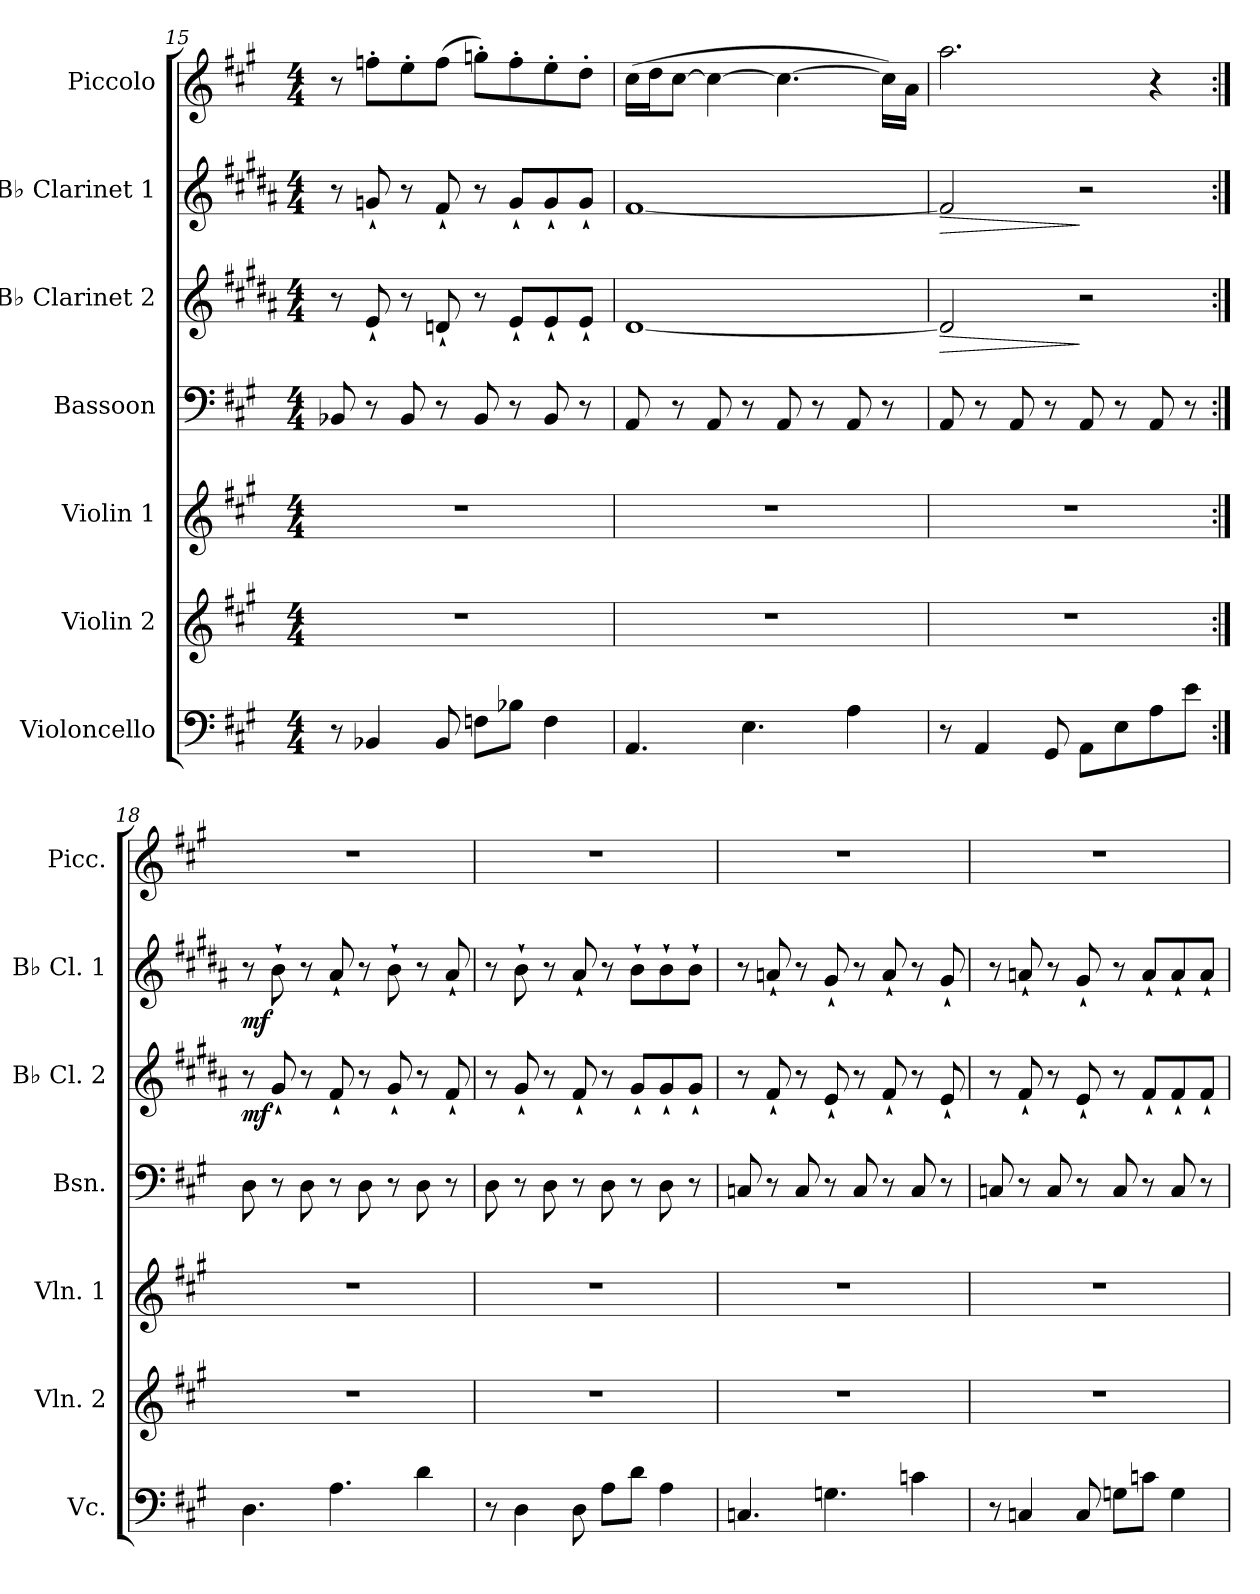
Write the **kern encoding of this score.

**kern	**kern	**kern	**kern	**kern	**dynam	**kern	**dynam	**kern
*part7	*part6	*part5	*part4	*part3	*part3	*part2	*part2	*part1
*staff7	*staff6	*staff5	*staff4	*staff3	*staff3	*staff2	*staff2	*staff1
*I"Violoncello	*I"Violin 2	*I"Violin 1	*I"Bassoon	*I"B♭ Clarinet 2	*	*I"B♭ Clarinet 1	*	*I"Piccolo
*I'Vc.	*I'Vln. 2	*I'Vln. 1	*I'Bsn.	*I'B♭ Cl. 2	*	*I'B♭ Cl. 1	*	*I'Picc.
*clefF4	*clefG2	*clefG2	*clefF4	*clefG2	*	*clefG2	*	*clefG2
*	*	*	*	*ITrd1c2	*	*ITrd1c2	*	*
*k[f#c#g#]	*k[f#c#g#]	*k[f#c#g#]	*k[f#c#g#]	*k[f#c#g#]	*	*k[f#c#g#]	*	*k[f#c#g#]
*M4/4	*M4/4	*M4/4	*M4/4	*M4/4	*	*M4/4	*	*M4/4
=15	=15	=15	=15	=15	=15	=15	=15	=15
8r	1r	1r	8BB-X/	8r	.	8r	.	8r
4BB-X/	.	.	8r	8d`/	.	8fn`/	.	8ffn'\L
.	.	.	8BB-/	8r	.	8r	.	8ee'\
8BB-/	.	.	8r	8cn`/	.	8e`/	.	(8ff\J
8Fn\L	.	.	8BB-/	8r	.	8r	.	8ggn'\L)
8B-X\J	.	.	8r	8d`/L	.	8f`/L	.	8ff'\
4F\	.	.	8BB-/	8d`/	.	8f`/	.	8ee'\
.	.	.	8r	8d`/J	.	8f`/J	.	8dd'\J
!!LO:LB:g=z
=16	=16	=16	=16	=16	=16	=16	=16	=16
4.AA/	1r	1r	8AA/	[1c#	.	[1e	.	(16cc#\LL
.	.	.	.	.	.	.	.	16dd\J
.	.	.	8r	.	.	.	.	[8cc#\J
.	.	.	8AA/	.	.	.	.	4cc#\_
4.E\	.	.	8r	.	.	.	.	.
.	.	.	8AA/	.	.	.	.	4.cc#\_
.	.	.	8r	.	.	.	.	.
4A\	.	.	8AA/	.	.	.	.	.
.	.	.	8r	.	.	.	.	16cc#\LL])
.	.	.	.	.	.	.	.	16a\JJ
=17	=17	=17	=17	=17	=17	=17	=17	=17
!	!	!	!	!	!LO:HP:b	!	!LO:HP:b	!
8r	1r	1r	8AA/	2c#/]	>	2e/]	>	2.aa\
4AA/	.	.	8r	.	.	.	.	.
.	.	.	8AA/	.	.	.	.	.
8GG#/	.	.	8r	.	.	.	.	.
8AA\L	.	.	8AA/	2r	]	2r	]	.
8E\	.	.	8r	.	.	.	.	.
8A\	.	.	8AA/	.	.	.	.	4r
8e\J	.	.	8r	.	.	.	.	.
=18:|!	=18:|!	=18:|!	=18:|!	=18:|!	=18:|!	=18:|!	=18:|!	=18:|!
!	!	!	!	!	!LO:DY:b	!	!LO:DY:b	!
4.D\	1r	1r	8D\	8r	mf	8r	mf	1r
.	.	.	8r	8f#`/	.	8a`\	.	.
.	.	.	8D\	8r	.	8r	.	.
4.A\	.	.	8r	8e`/	.	8g#`/	.	.
.	.	.	8D\	8r	.	8r	.	.
.	.	.	8r	8f#`/	.	8a`\	.	.
4d\	.	.	8D\	8r	.	8r	.	.
.	.	.	8r	8e`/	.	8g#`/	.	.
=19	=19	=19	=19	=19	=19	=19	=19	=19
8r	1r	1r	8D\	8r	.	8r	.	1r
4D\	.	.	8r	8f#`/	.	8a`\	.	.
.	.	.	8D\	8r	.	8r	.	.
8D\	.	.	8r	8e`/	.	8g#`/	.	.
8A\L	.	.	8D\	8r	.	8r	.	.
8d\J	.	.	8r	8f#`/L	.	8a`\L	.	.
4A\	.	.	8D\	8f#`/	.	8a`\	.	.
.	.	.	8r	8f#`/J	.	8a`\J	.	.
!!LO:PB:g=z
=20	=20	=20	=20	=20	=20	=20	=20	=20
4.Cn/	1r	1r	8Cn/	8r	.	8r	.	1r
.	.	.	8r	8e`/	.	8gn`/	.	.
.	.	.	8C/	8r	.	8r	.	.
4.Gn\	.	.	8r	8d`/	.	8f#`/	.	.
.	.	.	8C/	8r	.	8r	.	.
.	.	.	8r	8e`/	.	8g`/	.	.
4cn\	.	.	8C/	8r	.	8r	.	.
.	.	.	8r	8d`/	.	8f#`/	.	.
=21	=21	=21	=21	=21	=21	=21	=21	=21
8r	1r	1r	8Cn/	8r	.	8r	.	1r
4Cn/	.	.	8r	8e`/	.	8gn`/	.	.
.	.	.	8C/	8r	.	8r	.	.
8C/	.	.	8r	8d`/	.	8f#`/	.	.
8Gn\L	.	.	8C/	8r	.	8r	.	.
8cn\J	.	.	8r	8e`/L	.	8g`/L	.	.
4G\	.	.	8C/	8e`/	.	8g`/	.	.
.	.	.	8r	8e`/J	.	8g`/J	.	.
=	=	=	=	=	=	=	=	=
*-	*-	*-	*-	*-	*-	*-	*-	*-
